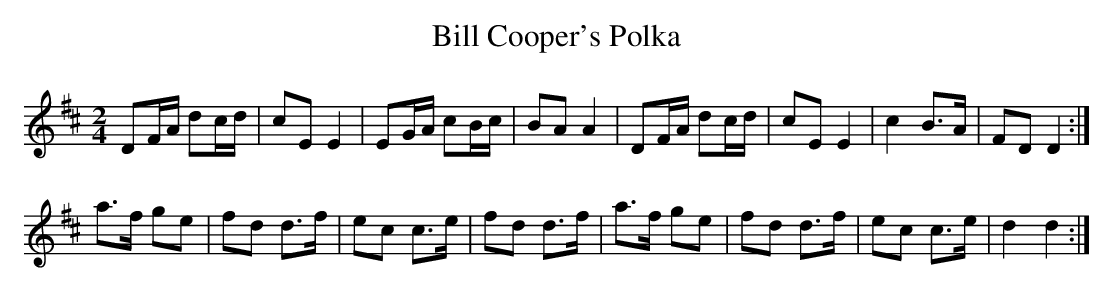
X:1
T:Bill Cooper's Polka
M:2/4
L:1/16
K:D
D2FA d2cd|c2E2 E4|E2GA c2Bc|B2A2 A4|D2FA d2cd|c2E2 E4|c4 B3A|F2D2 D4:|
a3f g2e2|f2d2 d3f|e2c2 c3e|f2d2 d3f|a3f g2e2|f2d2 d3f|e2c2 c3e|d4 d4:|
